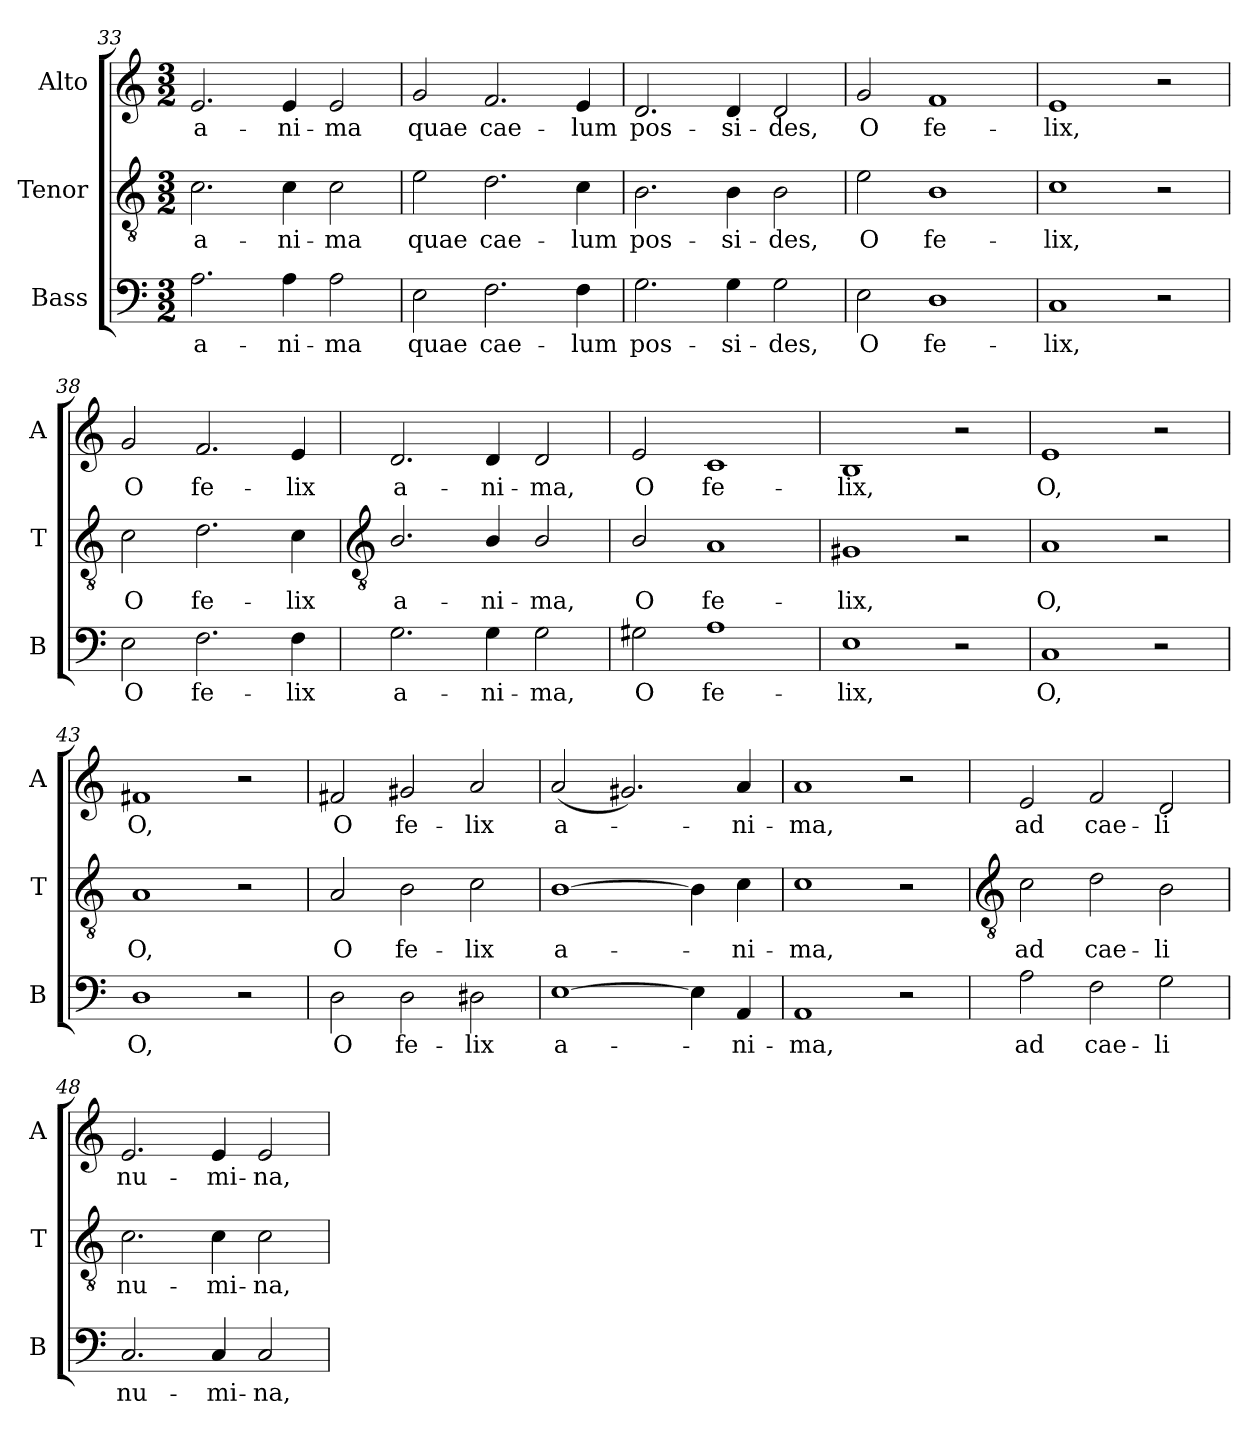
**kern	**text	**kern	**text	**kern	**text
*part3	*part3	*part2	*part2	*part1	*part1
*staff3	*staff3	*staff2	*staff2	*staff1	*staff1
*I"Bass	*	*I"Tenor	*	*I"Alto	*
*I'B	*	*I'T	*	*I'A	*
*clefF4	*	*clefGv2	*	*clefG2	*
*k[]	*	*k[]	*	*k[]	*
*C:	*	*C:	*	*C:	*
*M3/2	*	*M3/2	*	*M3/2	*
=33	=33	=33	=33	=33	=33
!	!LO:LY:b	!	!LO:LY:b	!	!LO:LY:b
2.A\	a-	2.c\	a-	2.e/	a-
!	!LO:LY:b	!	!LO:LY:b	!	!LO:LY:b
4A\	-ni-	4c\	-ni-	4e/	-ni-
!	!LO:LY:b	!	!LO:LY:b	!	!LO:LY:b
2A\	-ma	2c\	-ma	2e/	-ma
=34	=34	=34	=34	=34	=34
!	!LO:LY:b	!	!LO:LY:b	!	!LO:LY:b
2E\	quae	2e\	quae	2g/	quae
!	!LO:LY:b	!	!LO:LY:b	!	!LO:LY:b
2.F\	cae-	2.d\	cae-	2.f/	cae-
!	!LO:LY:b	!	!LO:LY:b	!	!LO:LY:b
4F\	-lum	4c\	-lum	4e/	-lum
=35	=35	=35	=35	=35	=35
!	!LO:LY:b	!	!LO:LY:b	!	!LO:LY:b
2.G\	pos-	2.B\	pos-	2.d/	pos-
!	!LO:LY:b	!	!LO:LY:b	!	!LO:LY:b
4G\	-si-	4B\	-si-	4d/	-si-
!	!LO:LY:b	!	!LO:LY:b	!	!LO:LY:b
2G\	-des,	2B\	-des,	2d/	-des,
=36	=36	=36	=36	=36	=36
!	!LO:LY:b	!	!LO:LY:b	!	!LO:LY:b
2E\	O	2e\	O	2g/	O
!	!LO:LY:b	!	!LO:LY:b	!	!LO:LY:b
1D	fe-	1B	fe-	1f	fe-
=37	=37	=37	=37	=37	=37
!	!LO:LY:b	!	!LO:LY:b	!	!LO:LY:b
1C	-lix,	1c	-lix,	1e	-lix,
2r	.	2r	.	2r	.
=38	=38	=38	=38	=38	=38
!	!LO:LY:b	!	!LO:LY:b	!	!LO:LY:b
2E\	O	2c\	O	2g/	O
!	!LO:LY:b	!	!LO:LY:b	!	!LO:LY:b
2.F\	fe-	2.d\	fe-	2.f/	fe-
!	!LO:LY:b	!	!LO:LY:b	!	!LO:LY:b
4F\	-lix	4c\	-lix	4e/	-lix
!!LO:LB:g=z
=39	=39	=39	=39	=39	=39
*	*	*clefGv2	*	*	*
!	!LO:LY:b	!	!LO:LY:b	!	!LO:LY:b
2.G\	a-	2.B/	a-	2.d/	a-
!	!LO:LY:b	!	!LO:LY:b	!	!LO:LY:b
4G\	-ni-	4B/	-ni-	4d/	-ni-
!	!LO:LY:b	!	!LO:LY:b	!	!LO:LY:b
2G\	-ma,	2B/	-ma,	2d/	-ma,
=40	=40	=40	=40	=40	=40
!	!LO:LY:b	!	!LO:LY:b	!	!LO:LY:b
2G#X\	O	2B/	O	2e/	O
!	!LO:LY:b	!	!LO:LY:b	!	!LO:LY:b
1A	fe-	1A	fe-	1c	fe-
=41	=41	=41	=41	=41	=41
!	!LO:LY:b	!	!LO:LY:b	!	!LO:LY:b
1E	-lix,	1G#X	-lix,	1B	-lix,
2r	.	2r	.	2r	.
=42	=42	=42	=42	=42	=42
!	!LO:LY:b	!	!LO:LY:b	!	!LO:LY:b
1C	O,	1A	O,	1e	O,
2r	.	2r	.	2r	.
=43	=43	=43	=43	=43	=43
!	!LO:LY:b	!	!LO:LY:b	!	!LO:LY:b
1D	O,	1A	O,	1f#X	O,
2r	.	2r	.	2r	.
=44	=44	=44	=44	=44	=44
!	!LO:LY:b	!	!LO:LY:b	!	!LO:LY:b
2D\	O	2A/	O	2f#X/	O
!	!LO:LY:b	!	!LO:LY:b	!	!LO:LY:b
2D\	fe-	2B\	fe-	2g#X/	fe-
!	!LO:LY:b	!	!LO:LY:b	!	!LO:LY:b
2D#X\	-lix	2c\	-lix	2a/	-lix
=45	=45	=45	=45	=45	=45
!	!LO:LY:b	!	!LO:LY:b	!	!LO:LY:b
[1E	a-	[1B	a-	(<2a/	a-
.	.	.	.	2.g#X/)	.
4E\]	.	4B\]	.	.	.
!	!LO:LY:b	!	!LO:LY:b	!	!LO:LY:b
4AA/	ni-	4c\	ni-	4a/	ni-
=46	=46	=46	=46	=46	=46
!	!LO:LY:b	!	!LO:LY:b	!	!LO:LY:b
1AA	-ma,	1c	-ma,	1a	-ma,
2r	.	2r	.	2r	.
!!LO:LB:g=z
=47	=47	=47	=47	=47	=47
*	*	*clefGv2	*	*	*
!	!LO:LY:b	!	!LO:LY:b	!	!LO:LY:b
2A\	ad	2c\	ad	2e/	ad
!	!LO:LY:b	!	!LO:LY:b	!	!LO:LY:b
2F\	cae-	2d\	cae-	2f/	cae-
!	!LO:LY:b	!	!LO:LY:b	!	!LO:LY:b
2G\	-li	2B\	-li	2d/	-li
=48	=48	=48	=48	=48	=48
!	!LO:LY:b	!	!LO:LY:b	!	!LO:LY:b
2.C/	nu-	2.c\	nu-	2.e/	nu-
!	!LO:LY:b	!	!LO:LY:b	!	!LO:LY:b
4C/	-mi-	4c\	-mi-	4e/	-mi-
!	!LO:LY:b	!	!LO:LY:b	!	!LO:LY:b
2C/	-na,	2c\	-na,	2e/	-na,
=	=	=	=	=	=
*-	*-	*-	*-	*-	*-
